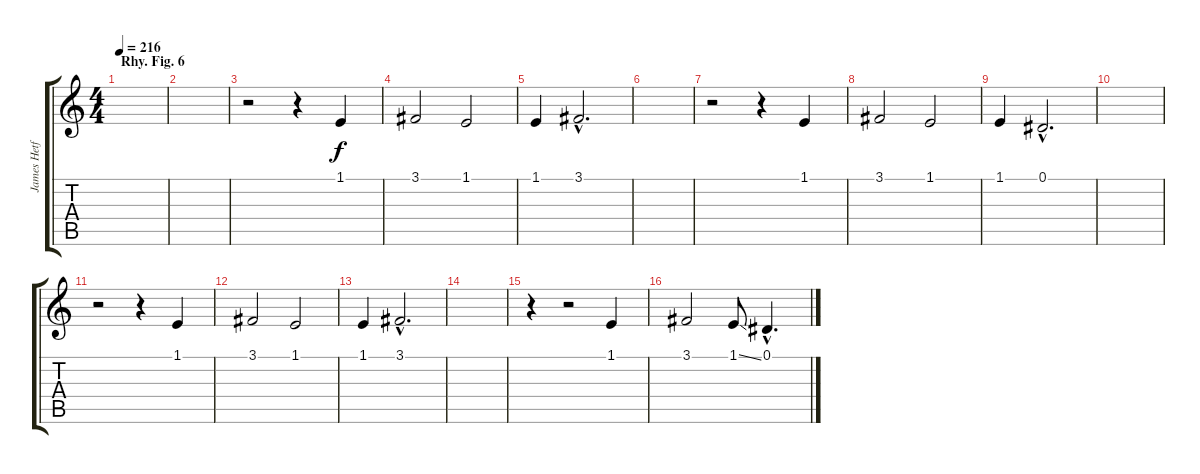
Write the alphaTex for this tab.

\track ("James Hetfield (Voices)" "James Hetf") {instrument cello}
\staff {score tabs}
\tuning (Eb4 Bb3 Gb3 Db3 Ab2 Eb2) {hide}
\ts (4 4)
\section ("" "Rhy. Fig. 6")
\tempo 216
\clef g2
\ks c
|
|
r.2 r.4 1.1.4 |
3.1.2 1.1.2 |
1.1.4 3.1{hac}.2{d} |
|
r.2 r.4 1.1.4 |
3.1.2 1.1.2 |
1.1.4 0.1{hac}.2{d} |
|
r.2 r.4 1.1.4 |
3.1.2 1.1.2 |
1.1.4 3.1{hac}.2{d} |
|
r.4 r.2 1.1.4 |
3.1.2 1.1{ss}.8 0.1{hac}.4{d}
